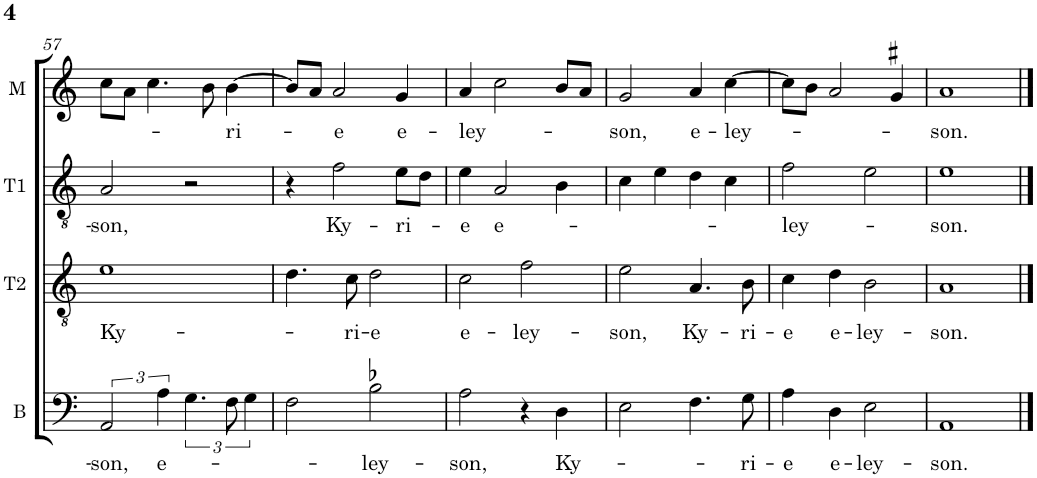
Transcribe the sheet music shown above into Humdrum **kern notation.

**kern	**text	**kern	**text	**kern	**text	**kern	**text
*part4	*part4	*part3	*part3	*part2	*part2	*part1	*part1
*staff4	*staff4	*staff3	*staff3	*staff2	*staff2	*staff1	*staff1
*I"B	*	*I"T2	*	*I"T1	*	*I"Mez	*
*I'B	*	*I'T2	*	*I'T1	*	*I'M	*
!!LO:PB:g=z
*clefF4	*	*clefGv2	*	*clefGv2	*	*clefG2	*
*	*	*	*	*Trd4c7	*	*	*
*k[]	*	*k[]	*	*k[]	*	*k[]	*
*M2/2	*	*M2/2	*	*M2/2	*	*M2/2	*
*met(c|)	*	*met(c|)	*	*met(c|)	*	*met(c|)	*
=57	=57	=57	=57	=57	=57	=57	=57
!	!LO:LY:b	!	!LO:LY:b	!	!LO:LY:b	!	!
3AA/	-son,	1e	Ky-	2A/	-son,	8cc\L	.
.	.	.	.	.	.	8a\J	.
.	.	.	.	.	.	4.cc\	.
!	!LO:LY:b	!	!	!	!	!	!
6A\	e-	.	.	.	.	.	.
6.G\	.	.	.	2r	.	.	.
.	.	.	.	.	.	8b\	.
!	!	!	!	!	!	!	!LO:LY:b
12F\	.	.	.	.	.	[4b\	-ri-
6G\	.	.	.	.	.	.	.
=58	=58	=58	=58	=58	=58	=58	=58
2F\	.	4.d\	.	4r	.	8b/L]	.
.	.	.	.	.	.	8a/J	.
!	!	!	!	!	!LO:LY:b	!	!LO:LY:b
.	.	.	.	2f\	Ky-	2a/	-e
!	!	!	!LO:LY:b	!	!	!	!
.	.	8c\	-ri-	.	.	.	.
!	!LO:LY:b	!	!LO:LY:b	!	!	!	!
2B-X\	-ley-	2d\	-e	.	.	.	.
!	!	!	!	!	!LO:LY:b	!	!LO:LY:b
.	.	.	.	8e\L	-ri-	4g/	e-
.	.	.	.	8d\J	.	.	.
=59	=59	=59	=59	=59	=59	=59	=59
!	!LO:LY:b	!	!LO:LY:b	!	!LO:LY:b	!	!LO:LY:b
2A\	-son,	2c\	e-	4e\	-e	4a/	-ley-
!	!	!	!	!	!LO:LY:b	!	!
.	.	.	.	2A/	e-	2cc\	.
!	!	!	!LO:LY:b	!	!	!	!
4r	.	2f\	-ley-	.	.	.	.
!	!LO:LY:b	!	!	!	!	!	!
4D\	Ky-	.	.	4B\	.	8b/L	.
.	.	.	.	.	.	8a/J	.
=60	=60	=60	=60	=60	=60	=60	=60
!	!	!	!LO:LY:b	!	!	!	!LO:LY:b
2E\	.	2e\	-son,	4c\	.	2g/	-son,
.	.	.	.	4e\	.	.	.
!	!	!	!LO:LY:b	!	!	!	!LO:LY:b
4.F\	.	4.A/	Ky-	4d\	.	4a/	e-
!	!	!	!	!	!	!	!LO:LY:b
.	.	.	.	4c\	.	[4cc\	-ley-
!	!LO:LY:b	!	!LO:LY:b	!	!	!	!
8G\	-ri-	8B\	-ri-	.	.	.	.
=61	=61	=61	=61	=61	=61	=61	=61
!	!LO:LY:b	!	!LO:LY:b	!	!LO:LY:b	!	!
4A\	-e	4c\	-e	2f\	-ley-	8cc\L]	.
.	.	.	.	.	.	8b\J	.
!	!LO:LY:b	!	!LO:LY:b	!	!	!	!
4D\	e-	4d\	e-	.	.	2a/	.
!	!LO:LY:b	!	!LO:LY:b	!	!	!	!
2E\	-ley-	2B\	-ley-	2e\	.	.	.
.	.	.	.	.	.	4g#X/	.
=62	=62	=62	=62	=62	=62	=62	=62
!	!LO:LY:b	!	!LO:LY:b	!	!LO:LY:b	!	!LO:LY:b
1AA	-son.	1A	-son.	1e	-son.	1a	-son.
==	==	==	==	==	==	==	==
*-	*-	*-	*-	*-	*-	*-	*-
